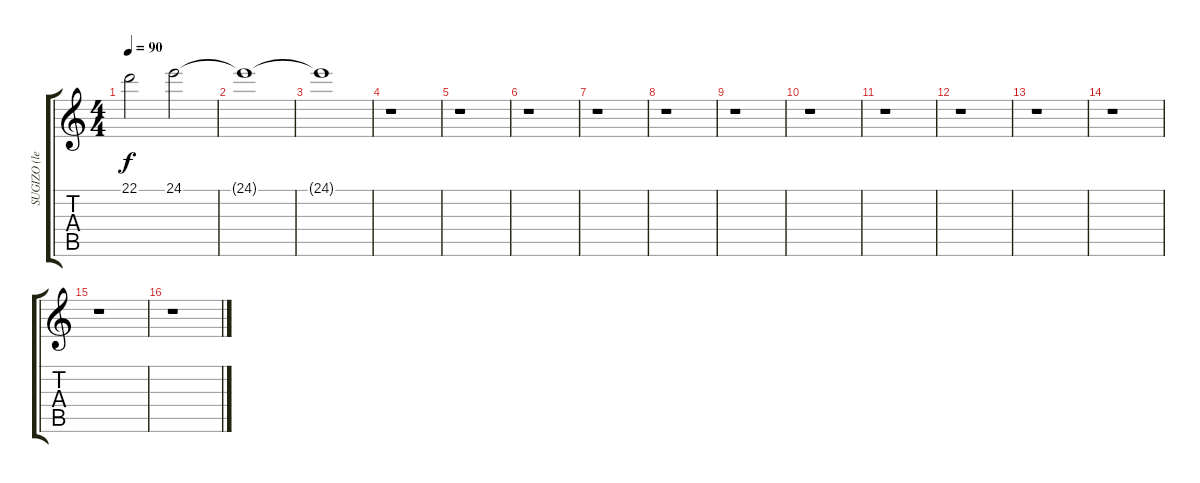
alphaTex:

\track ("SUGIZO (lead guitar)" "SUGIZO (le") {instrument violin}
\staff {score tabs}
\tuning (E4 B3 G3 D3 A2 E2) {hide}
\ts (4 4)
\tempo 90
\clef g2
\ks c
22.1{t}.2{dy f} 24.1.2 |
24.1{t}.1 |
24.1{t}.1 |
r.1 |
r.1 |
r.1 |
r.1 |
r.1 |
r.1 |
r.1 |
r.1 |
r.1 |
r.1 |
r.1 |
r.1 |
r.1
